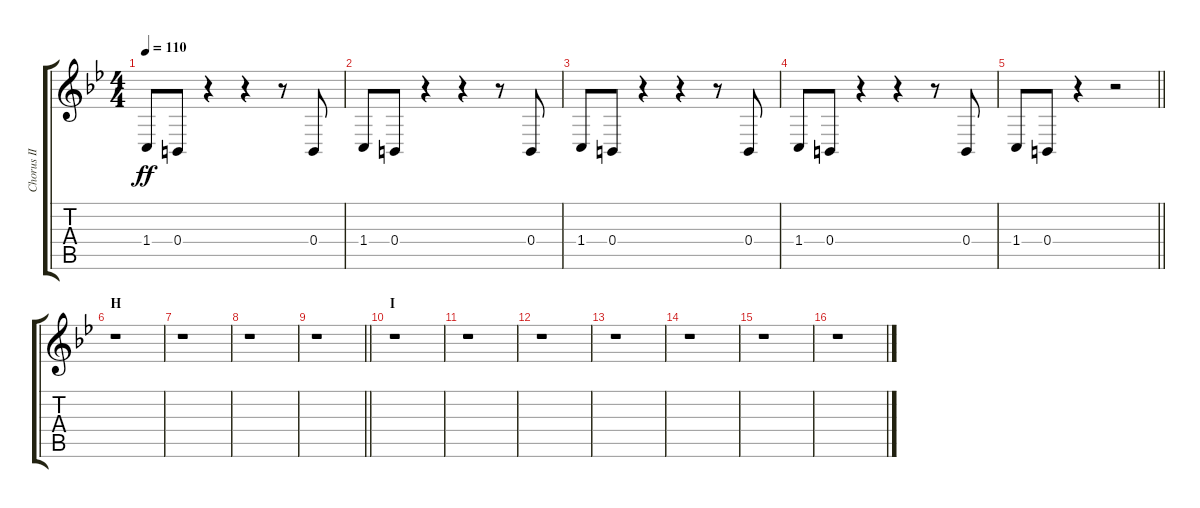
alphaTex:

\track ("Chorus II" "Chorus II") {instrument voiceoohs}
\staff {score tabs}
\tuning (Db4 Ab3 E3 B2 Gb2 B1) {hide}
\ts (4 4)
\tempo 110
\clef g2
\ks bb
1.4.8{dy ff} 0.4.8 r.4 r.4 r.8 0.4.8 |
1.4.8 0.4.8 r.4 r.4 r.8 0.4.8 |
1.4.8 0.4.8 r.4 r.4 r.8 0.4.8 |
1.4.8 0.4.8 r.4 r.4 r.8 0.4.8 |
\barLineRight lightlight
1.4.8 0.4.8 r.4 r.2 |
\section ("" "H")
r.1 |
r.1 |
r.1 |
\barLineRight lightlight
r.1 |
\section ("" "I")
r.1 |
r.1 |
r.1 |
r.1 |
r.1 |
r.1 |
r.1
